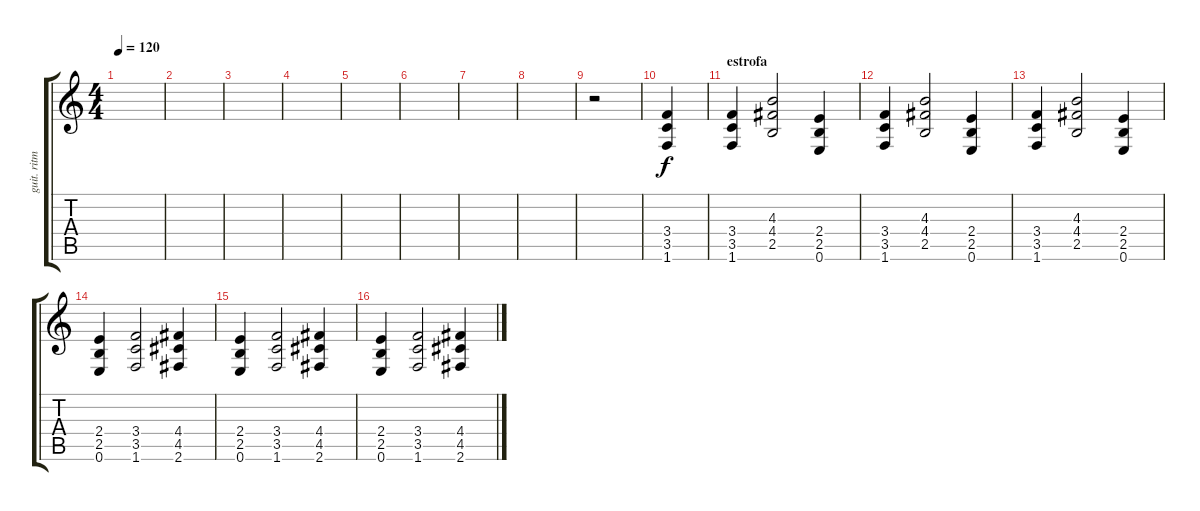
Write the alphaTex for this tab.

\track ("guit. ritmica" "guit. ritm") {instrument distortionguitar}
\staff {score tabs}
\tuning (E4 B3 G3 D3 A2 E2) {hide}
\ts (4 4)
\tempo 120
\clef g2
\ks c
|
|
|
|
|
|
|
|
r.2 |
(3.4 3.5 1.6).4 |
\section ("" "estrofa")
(3.4 3.5 1.6).4 (4.3 4.4 2.5).2 (2.4 2.5 0.6).4 |
(3.4 3.5 1.6).4 (4.3 4.4 2.5).2 (2.4 2.5 0.6).4 |
(3.4 3.5 1.6).4 (4.3 4.4 2.5).2 (2.4 2.5 0.6).4 |
(2.4 2.5 0.6).4 (3.4 3.5 1.6).2 (4.4 4.5 2.6).4 |
(2.4 2.5 0.6).4 (3.4 3.5 1.6).2 (4.4 4.5 2.6).4 |
(2.4 2.5 0.6).4 (3.4 3.5 1.6).2 (4.4 4.5 2.6).4
